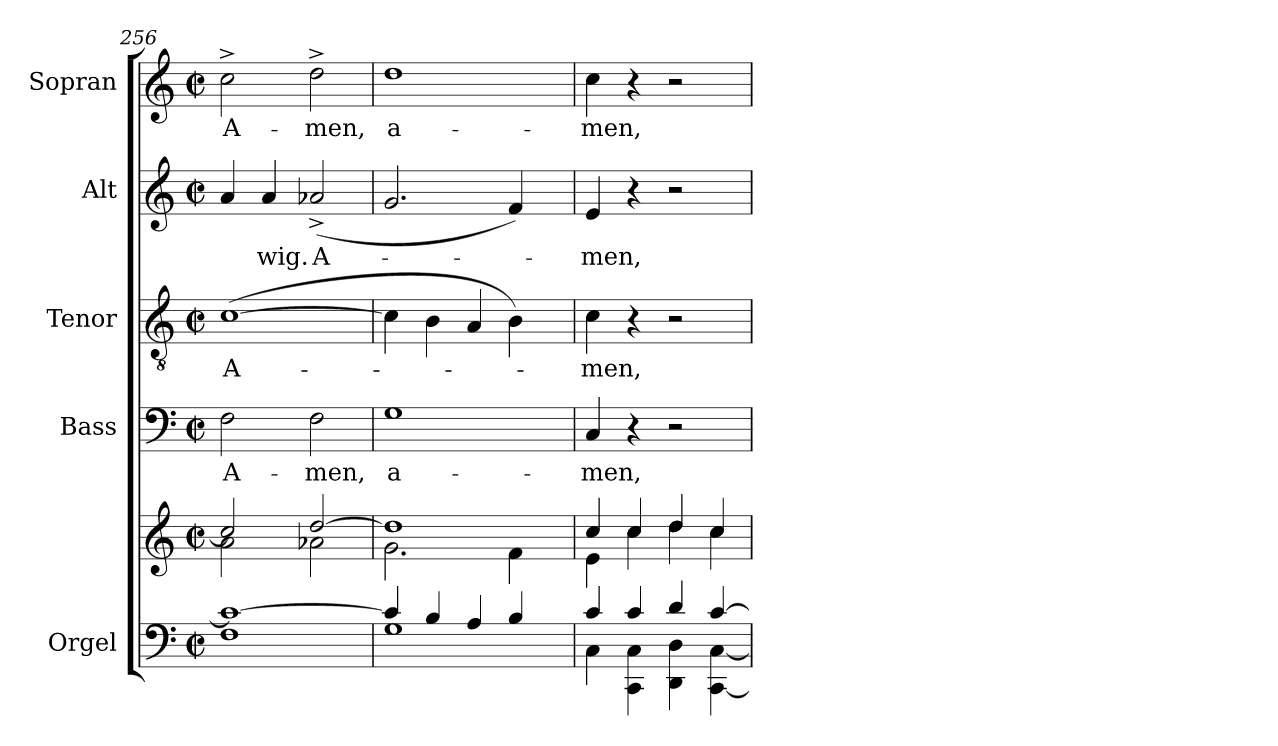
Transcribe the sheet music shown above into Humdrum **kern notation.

**kern	**kern	**kern	**text	**kern	**text	**kern	**text	**kern	**text
*part5	*part5	*part4	*part4	*part3	*part3	*part2	*part2	*part1	*part1
*staff6	*staff5	*staff4	*staff4	*staff3	*staff3	*staff2	*staff2	*staff1	*staff1
*I"Orgel	*	*I"Bass	*	*I"Tenor	*	*I"Alt	*	*I"Sopran	*
*I'Org.	*	*I'B	*	*I'T	*	*I'A	*	*I'S	*
!!LO:LB:g=z
*clefF4	*clefG2	*clefF4	*	*clefGv2	*	*clefG2	*	*clefG2	*
*k[]	*k[]	*k[]	*	*k[]	*	*k[]	*	*k[]	*
*C:	*C:	*C:	*	*C:	*	*C:	*	*C:	*
*M2/2	*M2/2	*M2/2	*	*M2/2	*	*M2/2	*	*M2/2	*
*met(c|)	*met(c|)	*met(c|)	*	*met(c|)	*	*met(c|)	*	*met(c|)	*
=256	=256	=256	=256	=256	=256	=256	=256	=256	=256
*^	*^	*	*	*	*	*	*	*	*
!	!	!	!	!	!LO:LY:b	!	!LO:LY:b	!	!	!	!LO:LY:b
1c_	1F	2cc/]	2a\	2F\	A-	(>[1c	A-	4a/	.	2cc^>\	A-
!	!	!	!	!	!	!	!	!	!LO:LY:b	!	!
.	.	.	.	.	.	.	.	4a/	-wig.	.	.
!	!	!	!	!	!LO:LY:b	!	!	!	!LO:LY:b	!	!LO:LY:b
.	.	[>2dd/	2a-X\	2F\	-men,	.	.	(<2a-X^</	A-	2dd^>\	-men,
=257	=257	=257	=257	=257	=257	=257	=257	=257	=257	=257	=257
!	!	!	!	!	!LO:LY:b	!	!	!	!	!	!LO:LY:b
4c/]	1G	1dd]	2.g\	1G	a-	4c\]	.	2.g/	.	1dd	a-
4B/	.	.	.	.	.	4B\	.	.	.	.	.
4A/	.	.	.	.	.	4A/	.	.	.	.	.
4B/	.	.	4f\	.	.	4B\)	.	4f/)	.	.	.
=258	=258	=258	=258	=258	=258	=258	=258	=258	=258	=258	=258
!	!	!	!	!	!LO:LY:b	!	!LO:LY:b	!	!LO:LY:b	!	!LO:LY:b
4c/	4C\	4cc/	4e\	4C/	-men,	4c\	-men,	4e/	-men,	4cc\	-men,
4c/	4CC\ 4C\	4cc/	4cc\	4r	.	4r	.	4r	.	4r	.
4d/	4DD\ 4D\	4dd/	4dd\	2r	.	2r	.	2r	.	2r	.
[>4c/	[<4CC\ [<4C\	4cc/	4cc\	.	.	.	.	.	.	.	.
*v	*v	*	*	*	*	*	*	*	*	*	*
*	*v	*v	*	*	*	*	*	*	*	*
=	=	=	=	=	=	=	=	=	=
*-	*-	*-	*-	*-	*-	*-	*-	*-	*-
